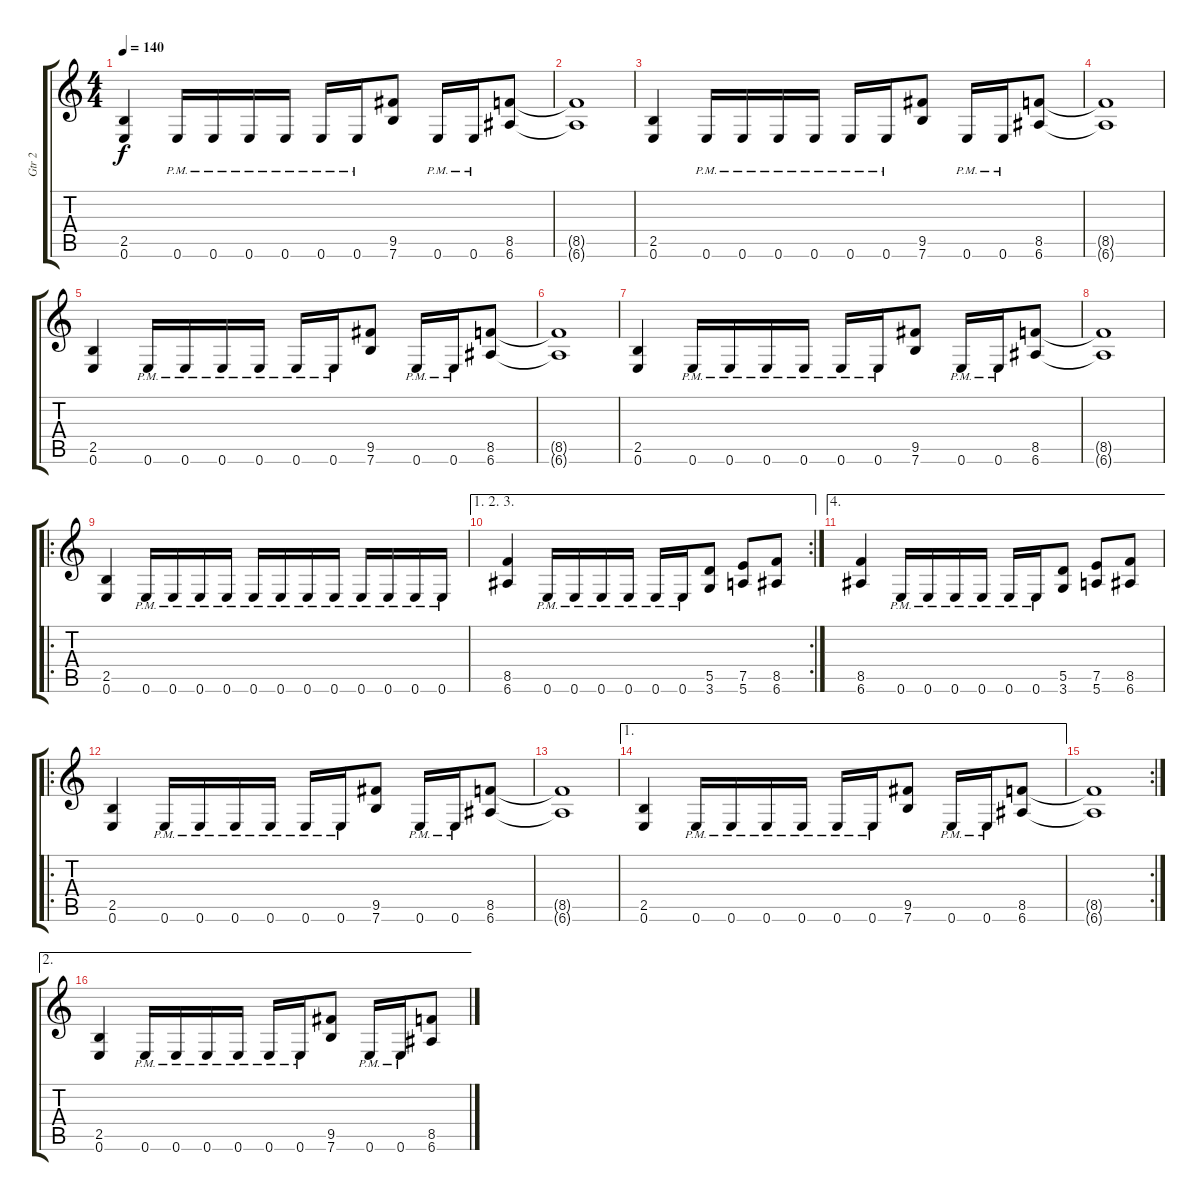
\track ("Gtr 2" "Gtr 2") {instrument distortionguitar}
\staff {score tabs}
\tuning (E4 B3 G3 D3 A2 E2) {hide}
\ts (4 4)
\tempo 140
\clef g2
\ks c
(2.5 0.6).4{dy f instrument distortionguitar} 0.6{pm}.16 0.6{pm}.16 0.6{pm}.16 0.6{pm}.16 0.6{pm}.16 0.6{pm}.16 (9.5 7.6).8 0.6{pm}.16 0.6{pm}.16 (8.5 6.6).8 |
(8.5{t} 6.6{t}).1 |
(2.5 0.6).4 0.6{pm}.16 0.6{pm}.16 0.6{pm}.16 0.6{pm}.16 0.6{pm}.16 0.6{pm}.16 (9.5 7.6).8 0.6{pm}.16 0.6{pm}.16 (8.5 6.6).8 |
(8.5{t} 6.6{t}).1 |
(2.5 0.6).4 0.6{pm}.16 0.6{pm}.16 0.6{pm}.16 0.6{pm}.16 0.6{pm}.16 0.6{pm}.16 (9.5 7.6).8 0.6{pm}.16 0.6{pm}.16 (8.5 6.6).8 |
(8.5{t} 6.6{t}).1 |
(2.5 0.6).4 0.6{pm}.16 0.6{pm}.16 0.6{pm}.16 0.6{pm}.16 0.6{pm}.16 0.6{pm}.16 (9.5 7.6).8 0.6{pm}.16 0.6{pm}.16 (8.5 6.6).8 |
(8.5{t} 6.6{t}).1 |
\ro
(2.5 0.6).4 0.6{pm}.16 0.6{pm}.16 0.6{pm}.16 0.6{pm}.16 0.6{pm}.16 0.6{pm}.16 0.6{pm}.16 0.6{pm}.16 0.6{pm}.16 0.6{pm}.16 0.6{pm}.16 0.6{pm}.16 |
\ae (1 2 3)
\rc 2
(8.5 6.6).4 0.6{pm}.16 0.6{pm}.16 0.6{pm}.16 0.6{pm}.16 0.6{pm}.16 0.6{pm}.16 (5.5 3.6).8 (7.5 5.6).8 (8.5 6.6).8 |
\ae 4
(8.5 6.6).4 0.6{pm}.16 0.6{pm}.16 0.6{pm}.16 0.6{pm}.16 0.6{pm}.16 0.6{pm}.16 (5.5 3.6).8 (7.5 5.6).8 (8.5 6.6).8 |
\ro
(2.5 0.6).4 0.6{pm}.16 0.6{pm}.16 0.6{pm}.16 0.6{pm}.16 0.6{pm}.16 0.6{pm}.16 (9.5 7.6).8 0.6{pm}.16 0.6{pm}.16 (8.5 6.6).8 |
(8.5{t} 6.6{t}).1 |
\ae 1
(2.5 0.6).4 0.6{pm}.16 0.6{pm}.16 0.6{pm}.16 0.6{pm}.16 0.6{pm}.16 0.6{pm}.16 (9.5 7.6).8 0.6{pm}.16 0.6{pm}.16 (8.5 6.6).8 |
\rc 2
(8.5{t} 6.6{t}).1 |
\ae 2
(2.5 0.6).4 0.6{pm}.16 0.6{pm}.16 0.6{pm}.16 0.6{pm}.16 0.6{pm}.16 0.6{pm}.16 (9.5 7.6).8 0.6{pm}.16 0.6{pm}.16 (8.5 6.6).8
